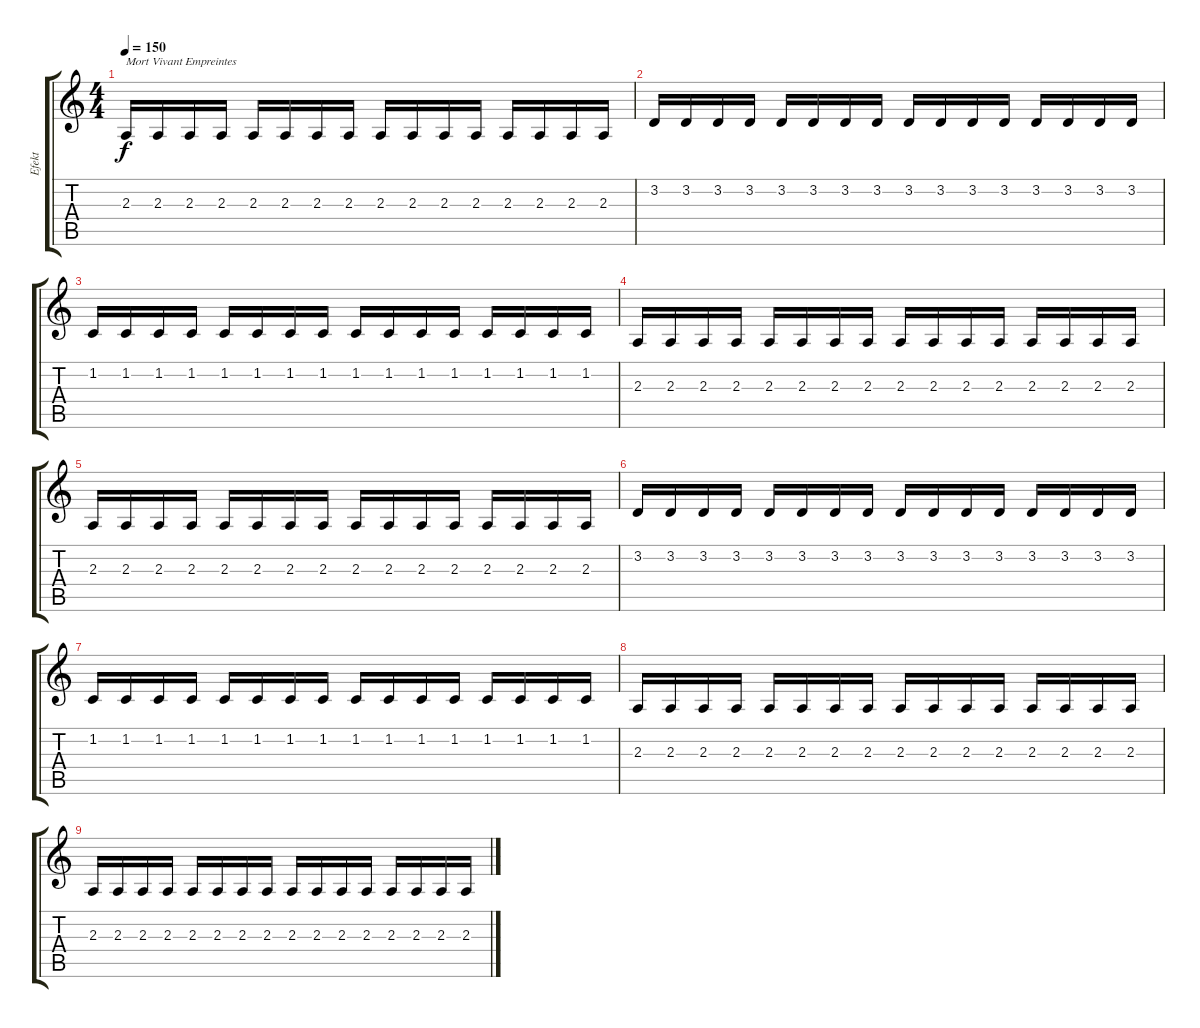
\track ("Efekt" "Efekt") {instrument pad3polysynth}
\staff {score tabs}
\tuning (E4 B3 G3 D3 A2 E2) {hide}
\ts (4 4)
\tempo 150
\clef g2
\ks c
2.3.16{txt "Mort Vivant Empreintes" dy f} 2.3.16 2.3.16 2.3.16 2.3.16 2.3.16 2.3.16 2.3.16 2.3.16 2.3.16 2.3.16 2.3.16 2.3.16 2.3.16 2.3.16 2.3.16 |
3.2.16 3.2.16 3.2.16 3.2.16 3.2.16 3.2.16 3.2.16 3.2.16 3.2.16 3.2.16 3.2.16 3.2.16 3.2.16 3.2.16 3.2.16 3.2.16 |
1.2.16 1.2.16 1.2.16 1.2.16 1.2.16 1.2.16 1.2.16 1.2.16 1.2.16 1.2.16 1.2.16 1.2.16 1.2.16 1.2.16 1.2.16 1.2.16 |
2.3.16 2.3.16 2.3.16 2.3.16 2.3.16 2.3.16 2.3.16 2.3.16 2.3.16 2.3.16 2.3.16 2.3.16 2.3.16 2.3.16 2.3.16 2.3.16 |
2.3.16 2.3.16 2.3.16 2.3.16 2.3.16 2.3.16 2.3.16 2.3.16 2.3.16 2.3.16 2.3.16 2.3.16 2.3.16 2.3.16 2.3.16 2.3.16 |
3.2.16 3.2.16 3.2.16 3.2.16 3.2.16 3.2.16 3.2.16 3.2.16 3.2.16 3.2.16 3.2.16 3.2.16 3.2.16 3.2.16 3.2.16 3.2.16 |
1.2.16 1.2.16 1.2.16 1.2.16 1.2.16 1.2.16 1.2.16 1.2.16 1.2.16 1.2.16 1.2.16 1.2.16 1.2.16 1.2.16 1.2.16 1.2.16 |
2.3.16 2.3.16 2.3.16 2.3.16 2.3.16 2.3.16 2.3.16 2.3.16 2.3.16 2.3.16 2.3.16 2.3.16 2.3.16 2.3.16 2.3.16 2.3.16 |
2.3.16 2.3.16 2.3.16 2.3.16 2.3.16 2.3.16 2.3.16 2.3.16 2.3.16 2.3.16 2.3.16 2.3.16 2.3.16 2.3.16 2.3.16 2.3.16
